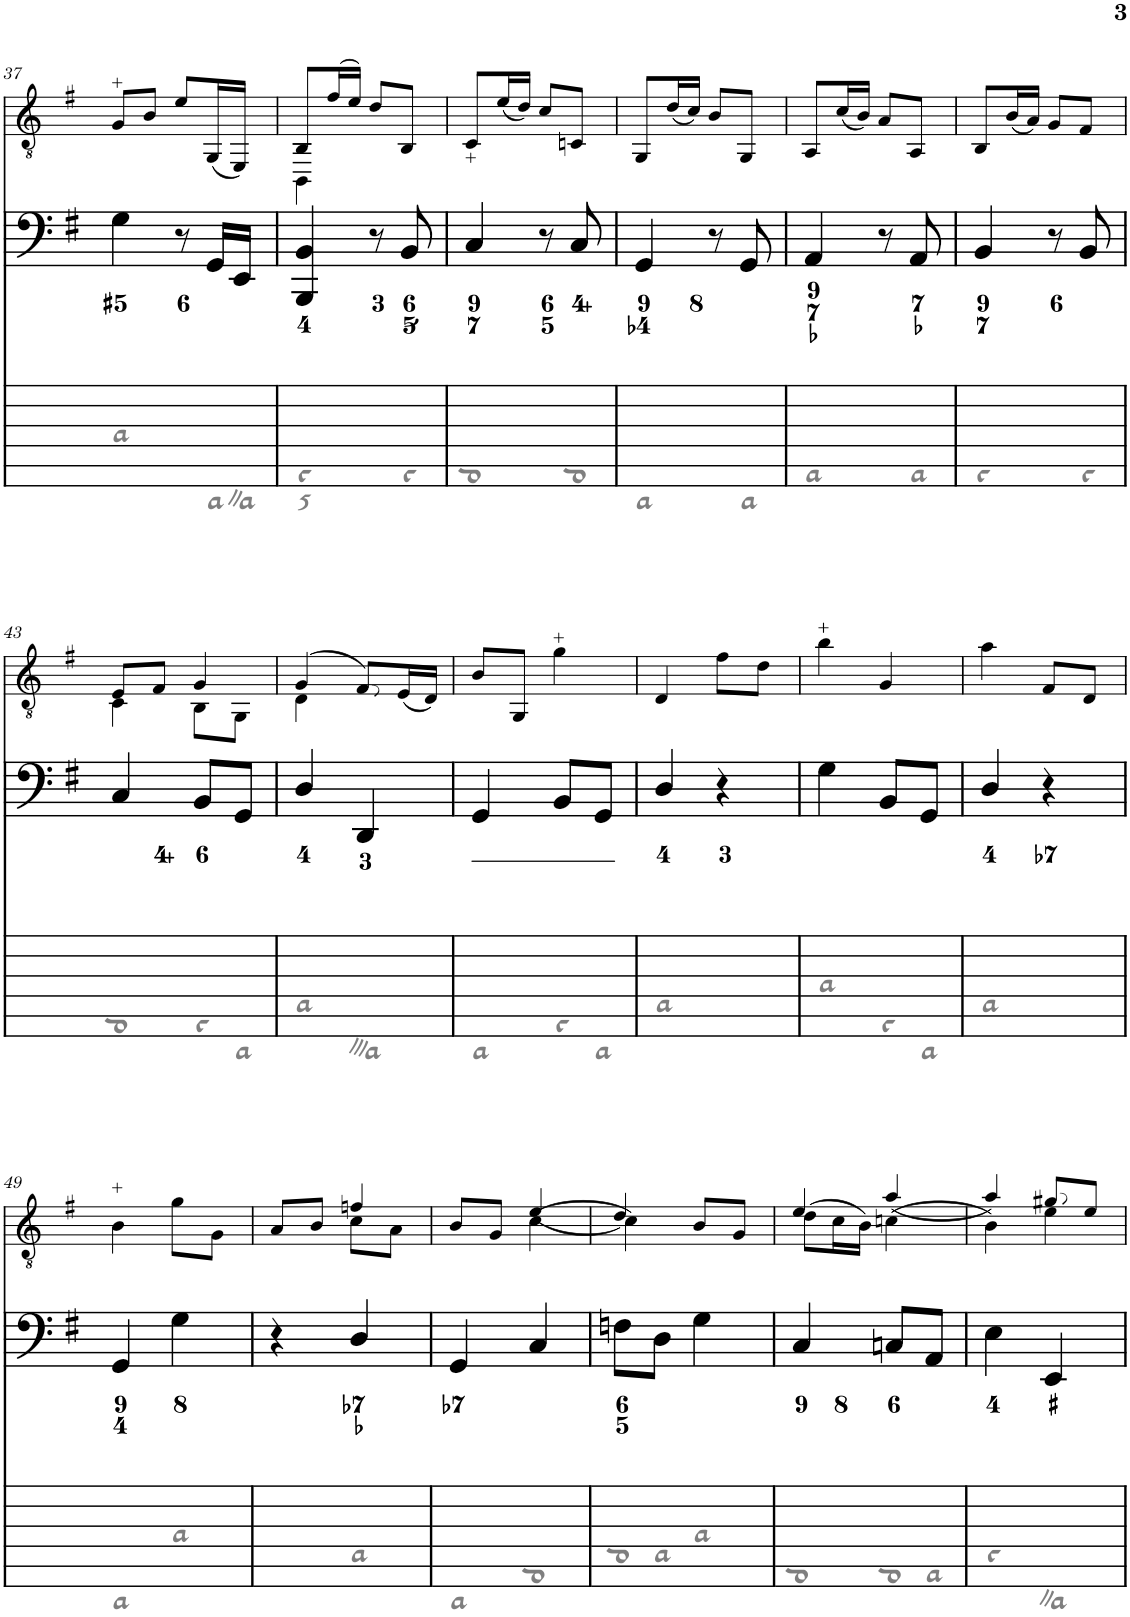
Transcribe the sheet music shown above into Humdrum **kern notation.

**kern	**kern	**kern
*part2	*part2	*part1
*staff3	*staff2	*staff1
*I"Theorba	*	*I"Viola da gamba
!!LO:PB:g=z
*	*clefF4	*clefGv2
*k[f#]	*k[f#]	*k[f#]
*M2/4	*M2/4	*M2/4
=37	=37	=37
4Gi	4G\	8G/L
.	.	8B/J
8r	8r	8e/L
16GGiLL	16GG/LL	(16GG/L
16EEiJJ	16EE/JJ	16EE/JJ)
=38	=38	=38
*	*	*^
4BBBi 4BBi	4BBB/ 4BB/	8BB/L	4BBB\
.	.	(16f#/L	.
.	.	16e/JJ)	.
8r	8r	8d/L	4ryy
8BBi	8BB/	8BB/J	.
*	*	*v	*v
=39	=39	=39
4C-Xi	4C/	8C/L
.	.	(16e/L
.	.	16d/JJ)
8r	8r	8c/L
8Ci	8C/	8Cn/J
=40	=40	=40
4GGi	4GG/	8GG/L
.	.	(16d/L
.	.	16c/JJ)
8r	8r	8B/L
8GGi	8GG/	8GG/J
=41	=41	=41
4AAi	4AA/	8AA/L
.	.	(16c/L
.	.	16B/JJ)
8r	8r	8A/L
8AAi	8AA/	8AA/J
=42	=42	=42
4BBi	4BB/	8BB/L
.	.	(16B/L
.	.	16A/JJ)
8r	8r	8G/L
8BBi	8BB/	8F#/J
!!LO:LB:g=z
=43	=43	=43
*	*	*^
4C-Xi	4C/	8E/L	4C\
.	.	8F#/J	.
8BBiL	8BB/L	4G/	8BB\L
8GGiJ	8GG/J	.	8GG\J
=44	=44	=44	=44
4Di	4D/	(4G/	4D\
4DDi	4DD/	8F#/L)	4ryy
.	.	(16E/L	.
.	.	16D/JJ)	.
*	*	*v	*v
=45	=45	=45
4GGi	4GG/	8B/L
.	.	8GG/J
8BBiL	8BB/L	4g\
8GGiJ	8GG/J	.
=46	=46	=46
4Di	4D/	4D/
4r	4r	8f#\L
.	.	8d\J
=47	=47	=47
4Gi	4G\	4b\
8BBiL	8BB/L	4G/
8GGiJ	8GG/J	.
=48	=48	=48
4Di	4D/	4a\
4r	4r	8F#/L
.	.	8D/J
!!LO:LB:g=z
=49	=49	=49
4GGi	4GG/	4B\
4Gi	4G\	8g\L
.	.	8G\J
=50	=50	=50
*	*	*^
4r	4r	8A/L	4ryy
.	.	8B/J	.
4Di	4D/	8c\L	4fn/
.	.	8A\J	.
=51	=51	=51	=51
4GGi	4GG/	8B/L	4ryy
.	.	8G/J	.
4C-Xi	4C/	(4c\	(4e/
=52	=52	=52	=52
8F-XiL	8Fn\L	4c\)	4d/)
8DiJ	8D\J	.	.
4Gi	4G\	8B/L	4ryy
.	.	8G/J	.
=53	=53	=53	=53
4C-Xi	4C/	(8d\L	4e/
.	.	16c\L	.
.	.	16B\JJ)	.
8C-XiL	8Cn/L	(4cn\	(4a/
8AAiJ	8AA/J	.	.
=54	=54	=54	=54
4Ei	4E\	4B\)	4a/)
4EEi	4EE/	4e\	8g#X/L
.	.	.	8e/J
*	*	*v	*v
=	=	=
*-	*-	*-
